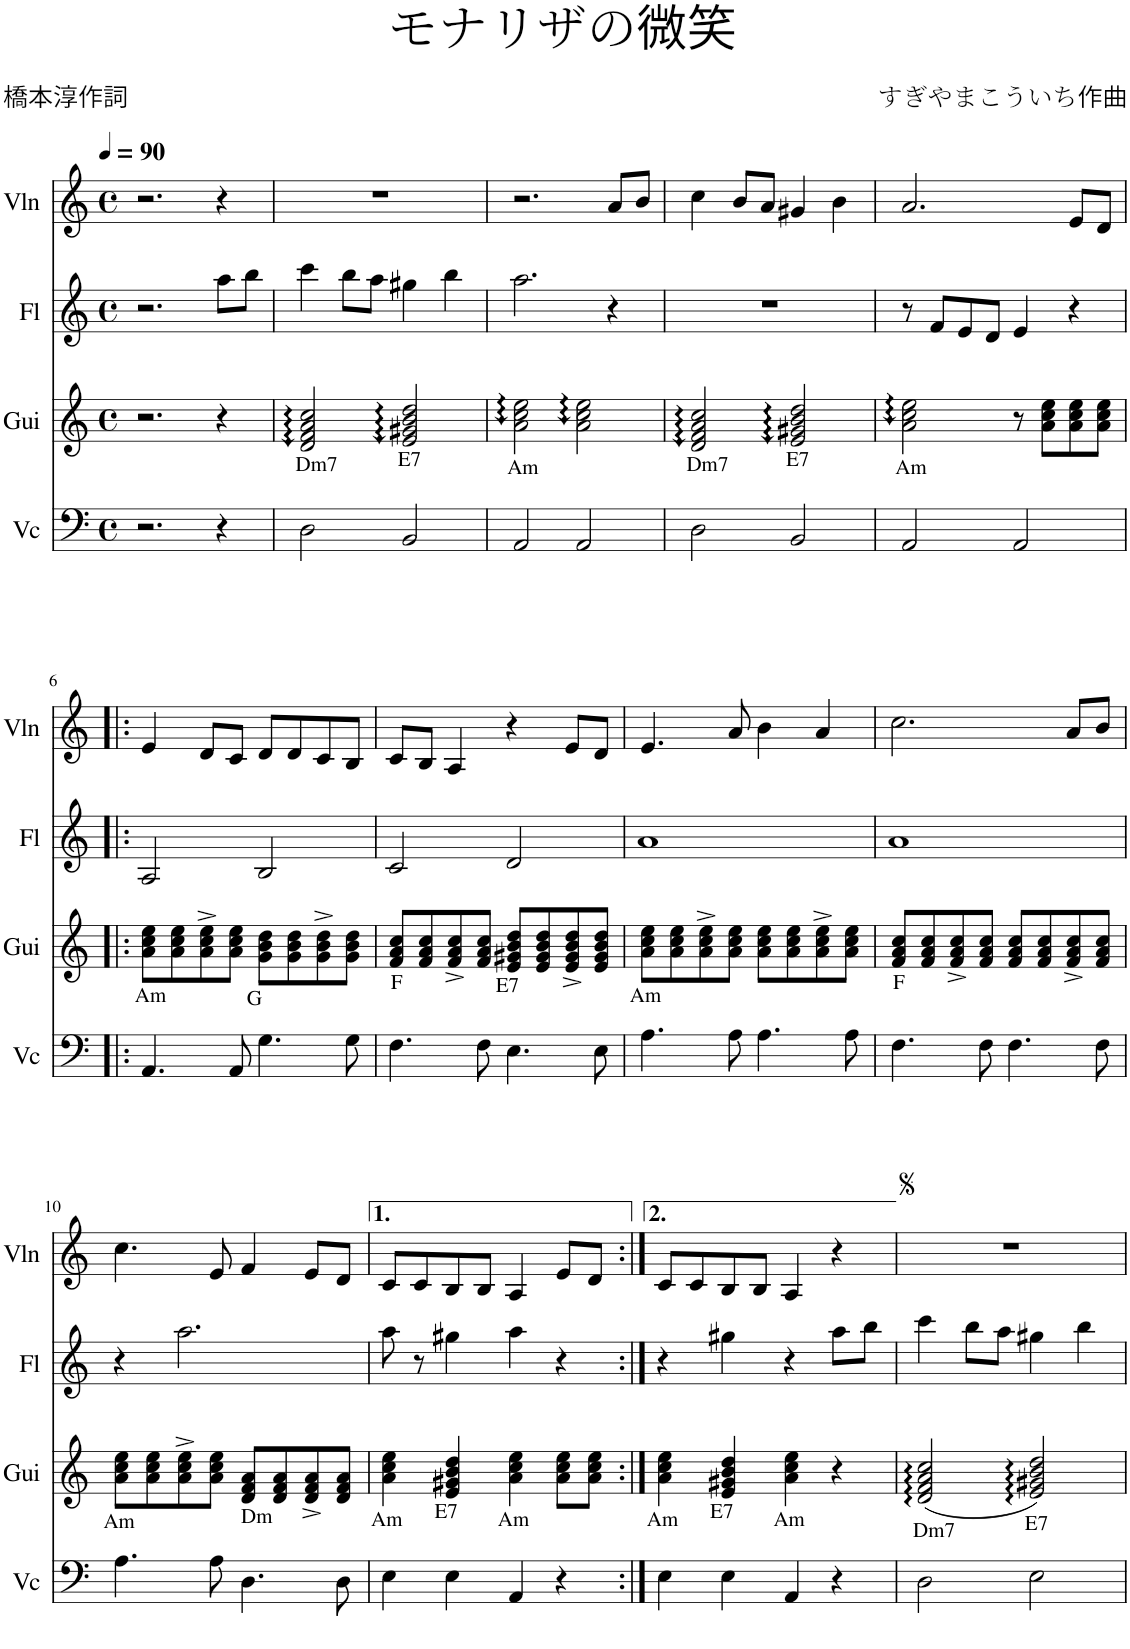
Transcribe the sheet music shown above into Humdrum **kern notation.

**kern	**kern	**kern	**kern
*part4	*part3	*part2	*part1
*staff4	*staff3	*staff2	*staff1
*I"Vc	*I"Gui	*I"Fl	*I"Vln
*I'Vc	*I'Gui	*I'Fl	*I'Vln
*clefF4	*clefG2	*clefG2	*clefG2
*k[]	*k[]	*k[]	*k[]
*M4/4	*M4/4	*M4/4	*M4/4
*met(c)	*met(c)	*met(c)	*met(c)
*MM90	*MM90	*MM90	*MM90
=1	=1	=1	=1
2.r	2.r	2.r	2.r
4r	4r	8aa\L	4r
.	.	8bb\J	.
=2	=2	=2	=2
!	!LO:TX:b:t=Dm7	!	!
2D\	2d/ 2f/ 2a/ 2cc/	4ccc\	1r
.	.	8bb\L	.
.	.	8aa\J	.
!	!LO:TX:b:t=E7	!	!
2BB/	2e/ 2g#X/ 2b/ 2dd/	4gg#X\	.
.	.	4bb\	.
=3	=3	=3	=3
!	!LO:TX:b:t=Am	!	!
2AA/	2a\ 2cc\ 2ee\	2.aa\	2.r
2AA/	2a\ 2cc\ 2ee\	.	.
.	.	4r	8a/L
.	.	.	8b/J
=4	=4	=4	=4
!	!LO:TX:b:t=Dm7	!	!
2D\	2d/ 2f/ 2a/ 2cc/	1r	4cc\
.	.	.	8b/L
.	.	.	8a/J
!	!LO:TX:b:t=E7	!	!
2BB/	2e/ 2g#X/ 2b/ 2dd/	.	4g#X/
.	.	.	4b\
=5	=5	=5	=5
!	!LO:TX:b:t=Am	!	!
2AA/	2a\ 2cc\ 2ee\	8r	2.a/
.	.	8f/L	.
.	.	8e/	.
.	.	8d/J	.
2AA/	8r	4e/	.
.	8a\ 8cc\ 8ee\L	.	.
.	8a\ 8cc\ 8ee\	4r	8e/L
.	8a\ 8cc\ 8ee\J	.	8d/J
!!LO:LB:g=z
=6!|:	=6!|:	=6!|:	=6!|:
!	!LO:TX:b:t=Am	!	!
4.AA/	8a\ 8cc\ 8ee\L	2A/	4e/
.	8a\ 8cc\ 8ee\	.	.
.	8a\^ 8cc\^ 8ee\^	.	8d/L
8AA/	8a\ 8cc\ 8ee\J	.	8c/J
!	!LO:TX:b:t=G	!	!
4.G\	8g\ 8b\ 8dd\L	2B/	8d/L
.	8g\ 8b\ 8dd\	.	8d/
.	8g\^ 8b\^ 8dd\^	.	8c/
8G\	8g\ 8b\ 8dd\J	.	8B/J
=7	=7	=7	=7
!	!LO:TX:b:t=F	!	!
4.F\	8f/ 8a/ 8cc/L	2c/	8c/L
.	8f/ 8a/ 8cc/	.	8B/J
.	8f/^ 8a/^ 8cc/^	.	4A/
8F\	8f/ 8a/ 8cc/J	.	.
!	!LO:TX:b:t=E7	!	!
4.E\	8e/ 8g#X/ 8b/ 8dd/L	2d/	4r
.	8e/ 8g#/ 8b/ 8dd/	.	.
.	8e/^ 8g#/^ 8b/^ 8dd/^	.	8e/L
8E\	8e/ 8g#/ 8b/ 8dd/J	.	8d/J
=8	=8	=8	=8
!	!LO:TX:b:t=Am	!	!
4.A\	8a\ 8cc\ 8ee\L	1a	4.e/
.	8a\ 8cc\ 8ee\	.	.
.	8a\^ 8cc\^ 8ee\^	.	.
8A\	8a\ 8cc\ 8ee\J	.	8a/
4.A\	8a\ 8cc\ 8ee\L	.	4b\
.	8a\ 8cc\ 8ee\	.	.
.	8a\^ 8cc\^ 8ee\^	.	4a/
8A\	8a\ 8cc\ 8ee\J	.	.
=9	=9	=9	=9
!	!LO:TX:b:t=F	!	!
4.F\	8f/ 8a/ 8cc/L	1a	2.cc\
.	8f/ 8a/ 8cc/	.	.
.	8f/^ 8a/^ 8cc/^	.	.
8F\	8f/ 8a/ 8cc/J	.	.
4.F\	8f/ 8a/ 8cc/L	.	.
.	8f/ 8a/ 8cc/	.	.
.	8f/^ 8a/^ 8cc/^	.	8a/L
8F\	8f/ 8a/ 8cc/J	.	8b/J
!!LO:LB:g=z
=10	=10	=10	=10
!	!LO:TX:b:t=Am	!	!
4.A\	8a\ 8cc\ 8ee\L	4r	4.cc\
.	8a\ 8cc\ 8ee\	.	.
.	8a\^ 8cc\^ 8ee\^	2.aa\	.
8A\	8a\ 8cc\ 8ee\J	.	8e/
!	!LO:TX:b:t=Dm	!	!
4.D\	8d/ 8f/ 8a/L	.	4f/
.	8d/ 8f/ 8a/	.	.
.	8d/^ 8f/^ 8a/^	.	8e/L
8D\	8d/ 8f/ 8a/J	.	8d/J
=11	=11	=11	=11
!	!LO:TX:b:t=Am	!	!
4E\	4a\ 4cc\ 4ee\	8aa\	8c/L
.	.	8r	8c/
!	!LO:TX:b:t=E7	!	!
4E\	4e/ 4g#X/ 4b/ 4dd/	4gg#X\	8B/
.	.	.	8B/J
!	!LO:TX:b:t=Am	!	!
4AA/	4a\ 4cc\ 4ee\	4aa\	4A/
4r	8a\ 8cc\ 8ee\L	4r	8e/L
.	8a\ 8cc\ 8ee\J	.	8d/J
=12:|!	=12:|!	=12:|!	=12:|!
!	!LO:TX:b:t=Am	!	!
4E\	4a\ 4cc\ 4ee\	4r	8c/L
.	.	.	8c/
!	!LO:TX:b:t=E7	!	!
4E\	4e/ 4g#X/ 4b/ 4dd/	4gg#X\	8B/
.	.	.	8B/J
!	!LO:TX:b:t=Am	!	!
4AA/	4a\ 4cc\ 4ee\	4r	4A/
4r	4r	8aa\L	4r
.	.	8bb\J	.
=13	=13	=13	=13
!	!LO:TX:b:t=Dm7	!	!
2D\	(2d/ 2f/ 2a/ 2cc/	4ccc\	1r
.	.	8bb\L	.
.	.	8aa\J	.
!	!LO:TX:b:t=E7	!	!
2E\	2e/ 2g#X/ 2b/ 2dd/)	4gg#X\	.
.	.	4bb\	.
=	=	=	=
*-	*-	*-	*-
